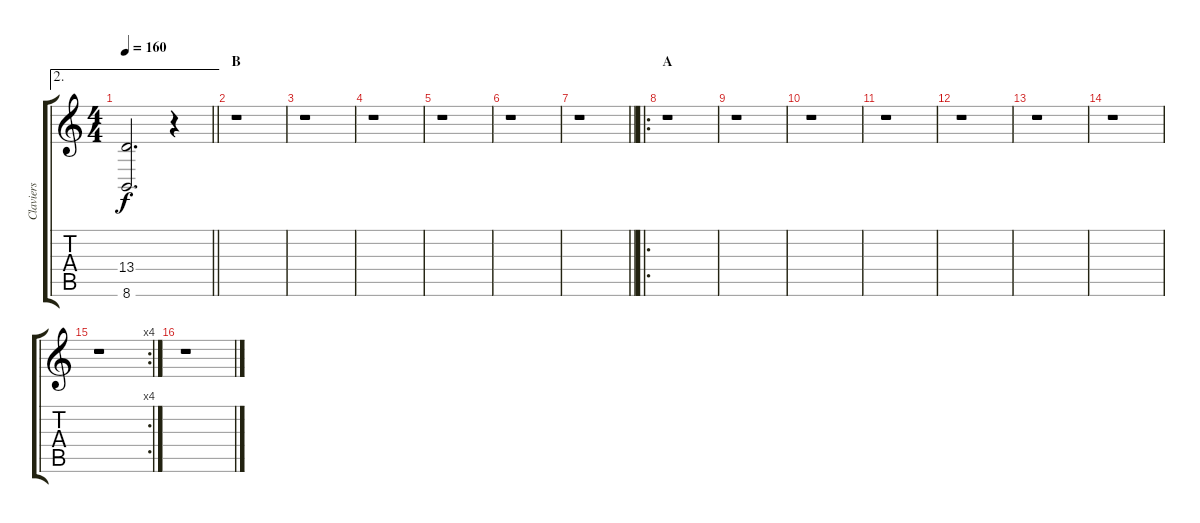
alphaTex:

\track ("Claviers" "Claviers") {instrument synthstrings2}
\staff {score tabs}
\tuning (Eb4 Bb3 Gb3 Db3 Ab2 Eb2) {hide}
\ae 2
\ts (4 4)
\tempo 160
\clef g2
\barLineRight lightlight
\ks c
(13.4 8.6{t}).2{d dy f} r.4 |
\section ("" "B")
r.1 |
r.1 |
r.1 |
r.1 |
r.1 |
\barLineRight lightlight
r.1 |
\ro
\section ("" "A")
r.1 |
r.1 |
r.1 |
r.1 |
r.1 |
r.1 |
r.1 |
\rc 4
r.1 |
r.1
